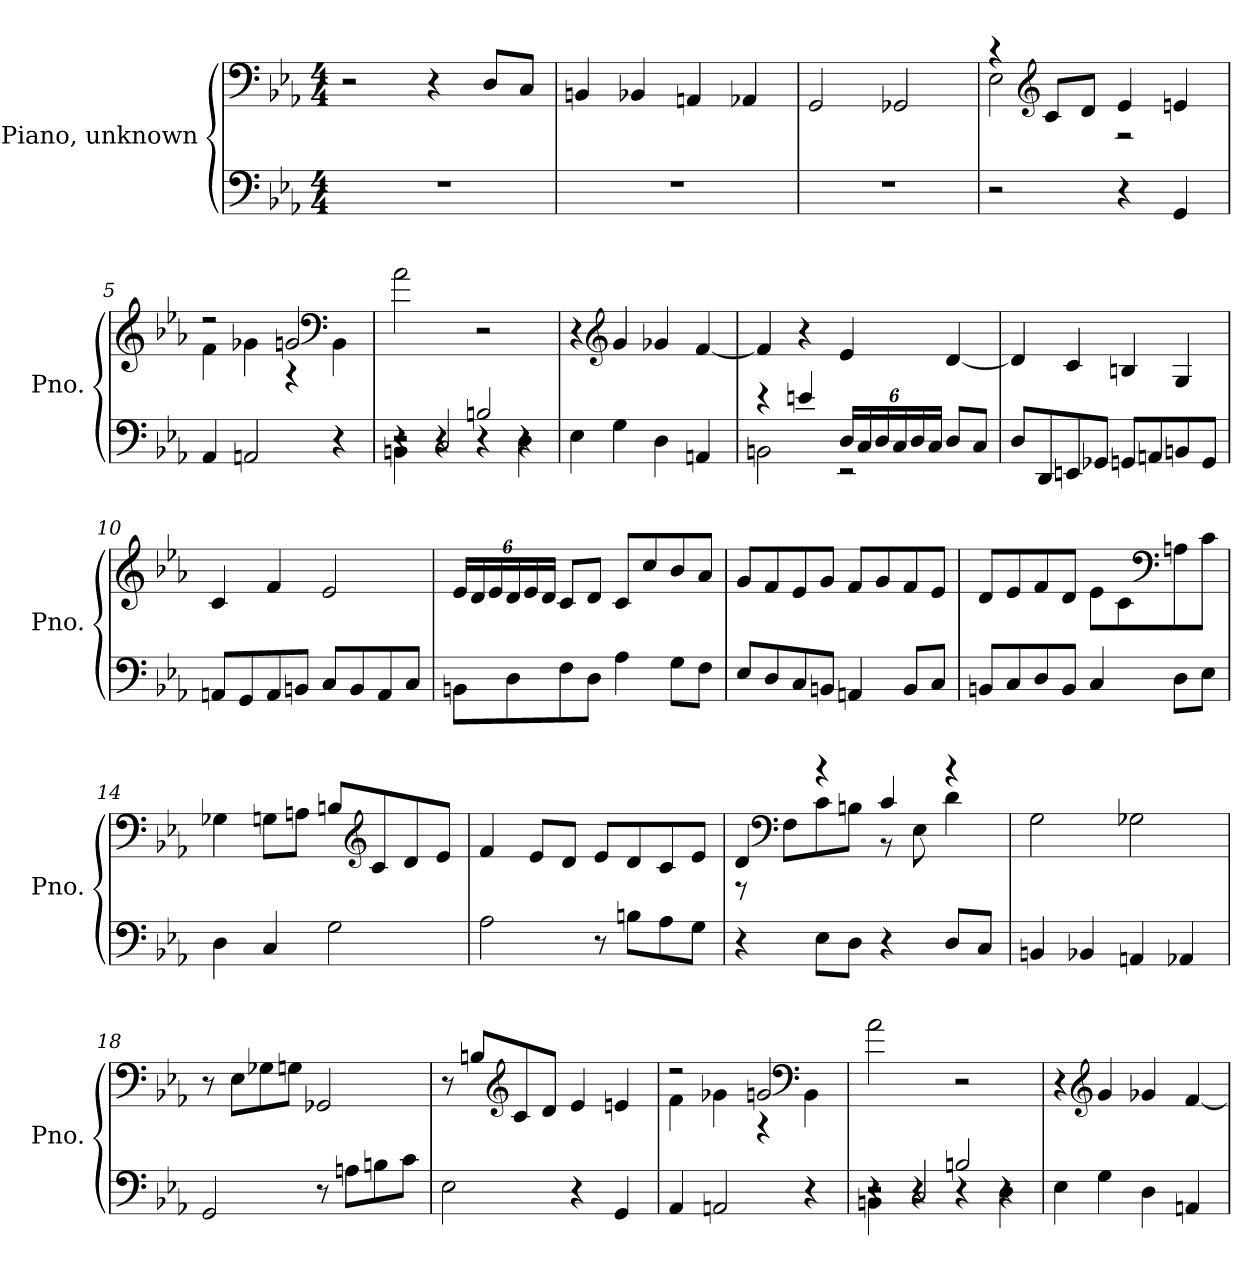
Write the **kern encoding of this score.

**kern	**kern
*part1	*part1
*staff2	*staff1
*I"Piano, unknown	*
*I'Pno.	*
*clefF4	*clefF4
*k[b-e-a-]	*k[b-e-a-]
*M4/4	*M4/4
*MM120	*MM120
=1	=1
1r	2r
.	4r
.	8D/L
.	8C/J
=2	=2
1r	4BBn/
.	4BB-X/
.	4AAn/
.	4AA-X/
=3	=3
1r	2GG/
.	2GG-X/
=4	=4
*	*^
2r	4r	2E-\
*	*clefG2	*
.	8c/L	.
.	8d/J	.
4r	4e-/	2r
4GG/	4en/	.
=5	=5	=5
4AA-/	2r	4f\
2AAn/	.	4g-X\
.	2gn/	4r
*	*clefF4	*
4r	.	4BB-\
*	*v	*v
=6	=6
*^	*
*	*^	*
2r	4BBn\	4r	2a-\
.	4r	2C/	.
2Bn/	4r	.	2r
.	4D\	4r	.
*v	*v	*v	*
!!LO:LB:g=z
=7	=7
4E-\	4r
*	*clefG2
4G\	4g/
4D\	4g-X/
4AAn/	[4f/
=8	=8
*^	*
4r	2BBn\	4f/]
4en/	.	4r
*Xbrackettup	*	*
24D/LL	2r	4e-/
24C/	.	.
24D/	.	.
24C/	.	.
24D/	.	.
24C/JJ	.	.
8D/L	.	[4d/
8C/J	.	.
*v	*v	*
=9	=9
8D/L	4d/]
8DD/	.
8EEn/	4c/
8GG-X/J	.
8GGn/L	4Bn/
8AAn/	.
8BBn/	4G/
8GG/J	.
=10	=10
8AAn/L	4c/
8GG/	.
8AA/	4f/
8BBn/J	.
8C/L	2e-/
8BB/	.
8AA/	.
8C/J	.
!!LO:LB:g=z
=11	=11
*	*Xbrackettup
8BBn\L	24e-/LL
.	24d/
.	24e-/
8D\	24d/
.	24e-/
.	24d/JJ
8F\	8c/L
8D\J	8d/J
4A-\	8c/L
.	8cc/
8G\L	8b-/
8F\J	8a-/J
=12	=12
8E-/L	8g/L
8D/	8f/
8C/	8e-/
8BBn/J	8g/J
4AAn/	8f/L
.	8g/
8BB/L	8f/
8C/J	8e-/J
=13	=13
8BBn/L	8d/L
8C/	8e-/
8D/	8f/
8BB/J	8d/J
4C/	8e-\L
.	8c\
*	*clefF4
8D\L	8An\
8E-\J	8c\J
=14	=14
4D\	4G-X\
4C/	8Gn\L
.	8An\J
2G\	8Bn/L
*	*clefG2
.	8c/
.	8d/
.	8e-/J
!!LO:LB:g=z
=15	=15
2A-\	4f/
.	8e-/L
.	8d/J
8r	8e-/L
8Bn\L	8d/
8A-\	8c/
8G\J	8e-/J
=16	=16
*	*^
4r	4d/	8r
*	*clefF4	*
.	.	8F\L
8E-\L	4r	8c\
8D\J	.	8Bn\J
4r	4c/	8r
.	.	8E-\
8D/L	4r	4d\
8C/J	.	.
*	*v	*v
=17	=17
4BBn/	2G\
4BB-X/	.
4AAn/	2G-X\
4AA-X/	.
=18	=18
2GG/	8r
.	8E-\L
.	8G-X\
.	8Gn\J
8r	2GG-X/
8An\L	.
8Bn\	.
8c\J	.
!!LO:LB:g=z
=19	=19
2E-\	8r
.	8Bn/L
*	*clefG2
.	8c/
.	8d/J
4r	4e-/
4GG/	4en/
=20	=20
*	*^
4AA-/	2r	4f\
2AAn/	.	4g-X\
.	2gn/	4r
*	*clefF4	*
4r	.	4BB-\
*	*v	*v
=21	=21
*^	*
*	*^	*
2r	4BBn\	4r	2a-\
.	4r	2C/	.
2Bn/	4r	.	2r
.	4D\	4r	.
*v	*v	*v	*
=22	=22
4E-\	4r
*	*clefG2
4G\	4g/
4D\	4g-X/
4AAn/	[4f/
=	=
*-	*-
